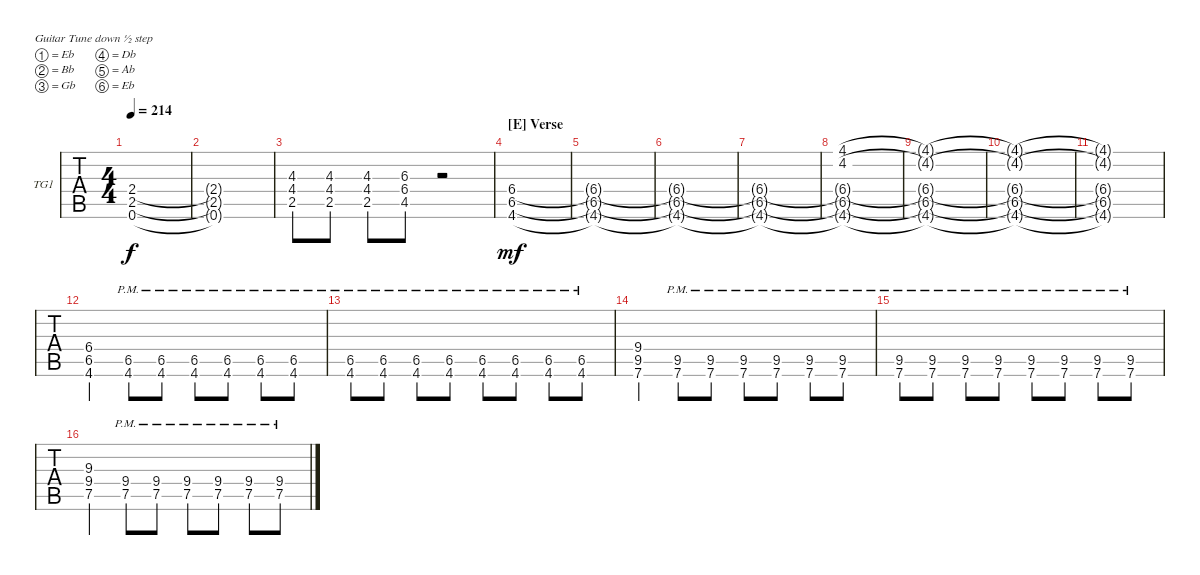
\defaultSystemsLayout 4
\bracketExtendMode groupsimilarinstruments
\firstSystemTrackNameOrientation horizontal
\otherSystemsTrackNameOrientation horizontal
\track ("Tim - Guitar One" "TG1") {instrument distortionguitar}
\staff {tabs}
\tuning (Eb4 Bb3 Gb3 Db3 Ab2 Eb2)
\ts (4 4)
\tempo 214
\clef g2
\ks c
(0.6{t} 2.5{t} 2.4{t}).1{dy f} |
(2.4{t} 2.5{t} 0.6{t}).1 |
(2.5 4.3 4.4).8 (2.5 4.4 4.3).8 (2.5 4.3 4.4).8 (4.5 6.4 6.3).8 r.2 |
\section ("E" "Verse")
(4.6 6.5 6.4).1{dy mf} |
(6.4{t} 6.5{t} 4.6{t}).1 |
(4.6{t} 6.5{t} 6.4{t}).1 |
(6.4{t} 6.5{t} 4.6{t}).1 |
(4.6{t} 6.5{t} 6.4{t} 4.1 4.2).1 |
(6.4{t} 6.5{t} 4.6{t} 4.2{t} 4.1{t}).1 |
(4.6{t} 6.5{t} 6.4{t} 4.2{t} 4.1{t}).1 |
(6.4{t} 6.5{t} 4.6{t} 4.2{t} 4.1{t}).1 |
(4.6 6.5 6.4).4 (4.6{pm} 6.5{pm}).8 (4.6{pm} 6.5{pm}).8 (4.6{pm} 6.5{pm}).8 (4.6{pm} 6.5{pm}).8 (4.6{pm} 6.5{pm}).8 (4.6{pm} 6.5{pm}).8 |
(4.6{pm} 6.5{pm}).8 (4.6{pm} 6.5{pm}).8 (4.6{pm} 6.5{pm}).8 (4.6{pm} 6.5{pm}).8 (4.6{pm} 6.5{pm}).8 (4.6{pm} 6.5{pm}).8 (4.6{pm} 6.5{pm}).8 (4.6{pm} 6.5{pm}).8 |
(7.6 9.5 9.4).4 (9.5{pm} 7.6{pm}).8 (9.5{pm} 7.6{pm}).8 (9.5{pm} 7.6{pm}).8 (9.5{pm} 7.6{pm}).8 (9.5{pm} 7.6{pm}).8 (9.5{pm} 7.6{pm}).8 |
(9.5{pm} 7.6{pm}).8 (9.5{pm} 7.6{pm}).8 (9.5{pm} 7.6{pm}).8 (9.5{pm} 7.6{pm}).8 (9.5{pm} 7.6{pm}).8 (9.5{pm} 7.6{pm}).8 (9.5{pm} 7.6{pm}).8 (9.5{pm} 7.6{pm}).8 |
(9.4 7.5 9.3).4 (7.5{pm} 9.4{pm}).8 (7.5{pm} 9.4{pm}).8 (7.5{pm} 9.4{pm}).8 (7.5{pm} 9.4{pm}).8 (7.5{pm} 9.4{pm}).8 (7.5{pm} 9.4{pm}).8
